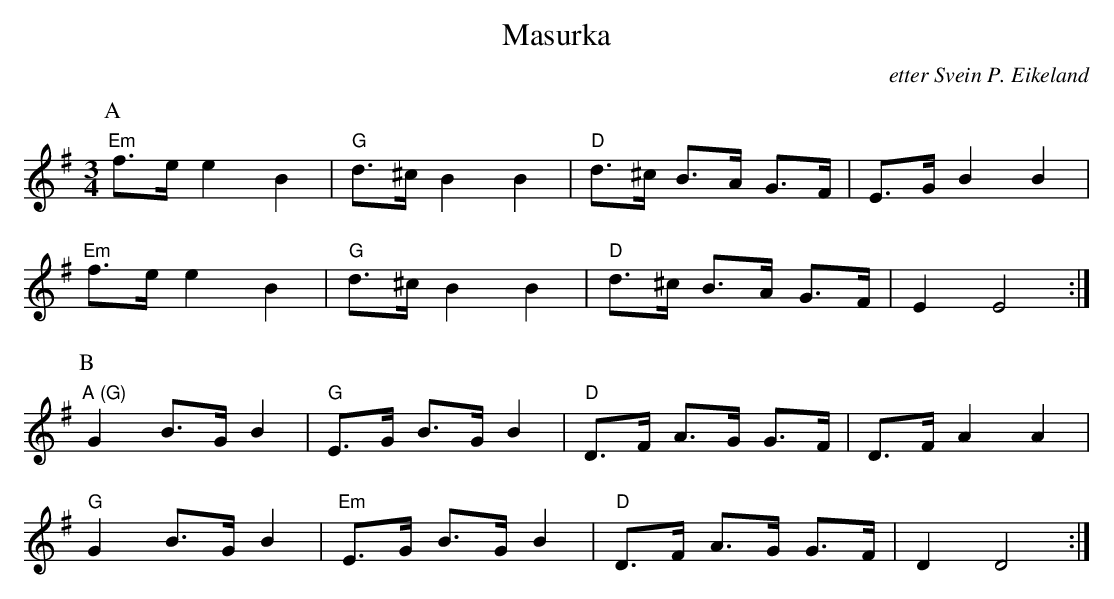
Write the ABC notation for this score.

X:1
T:Masurka
C:etter Svein P. Eikeland
M:3/4
L:1/8
K:Em
P:A
"Em"f>e e2B2 | "G"d>^c B2B2 | "D"d>^c B>A G>F|E>G B2B2|
"Em"f>e e2B2 | "G"d>^c B2B2 | "D"d>^c B>A G>F|E2 E4 :|
P:B
"A (G)"G2 B>G B2 |"G"E>G B>G B2|"D"D>F A>G G>F|D>F A2A2|
"G"G2 B>G B2|"Em" E>G B>G B2 |"D"D>F A>G G>F|D2 D4 :|
